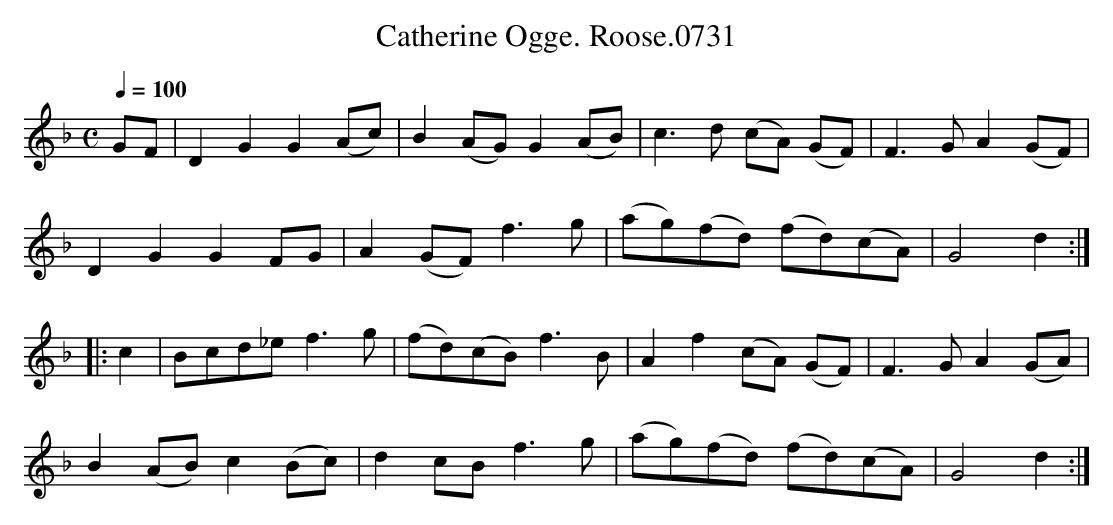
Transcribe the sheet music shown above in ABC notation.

X:1
T:Catherine Ogge. Roose.0731
M:C
L:1/4
Q:1/4=100
K:Dm
G/F/ | DGG (A/c/) | B(A/G/) G(A/B/) | c>d (c/A/) (G/F/) | F>G A(G/F/) |
DG GF/G/ | A(G/F/) f>g | (a/g/)(f/d/) (f/d/)(c/A/) | G2d :|
|: c | B/c/d/_e/ f>g | (f/d/)(c/B/) f>B | Af (c/A/) (G/F/) | F>G A (G/A/) |
B(A/B/) c(B/c/) | dc/B/ f>g | (a/g/)(f/d/) (f/d/)(c/A/) | G2d :|
